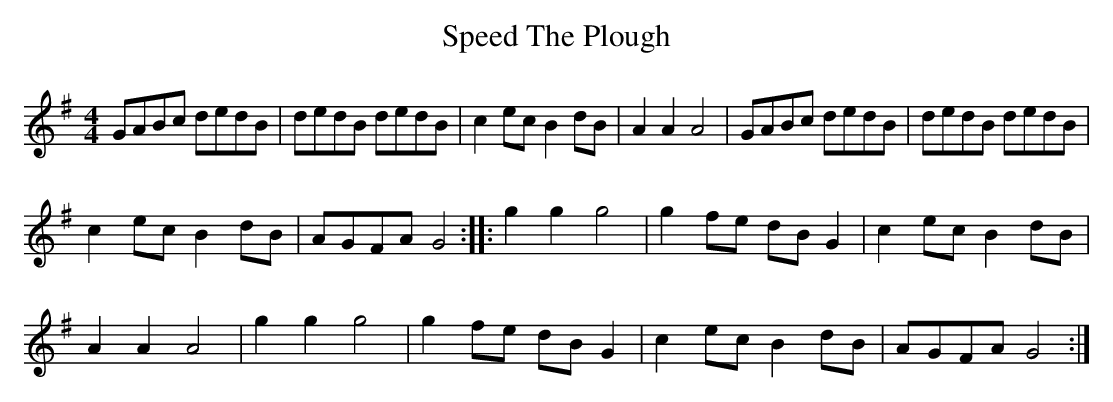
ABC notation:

X:1
T:Speed The Plough
M:4/4
L:1/8
K:G
GABc dedB | dedB dedB | c2 ec B2 dB | A2 A2 A4 | GABc dedB | dedB dedB |
c2 ec B2 dB | AGFA G4 :: g2 g2 g4 | g2 fe dB G2 | c2 ec B2 dB |
A2 A2 A4 | g2 g2 g4 | g2 fe dB G2 | c2 ec B2 dB | AGFA G4 :|
